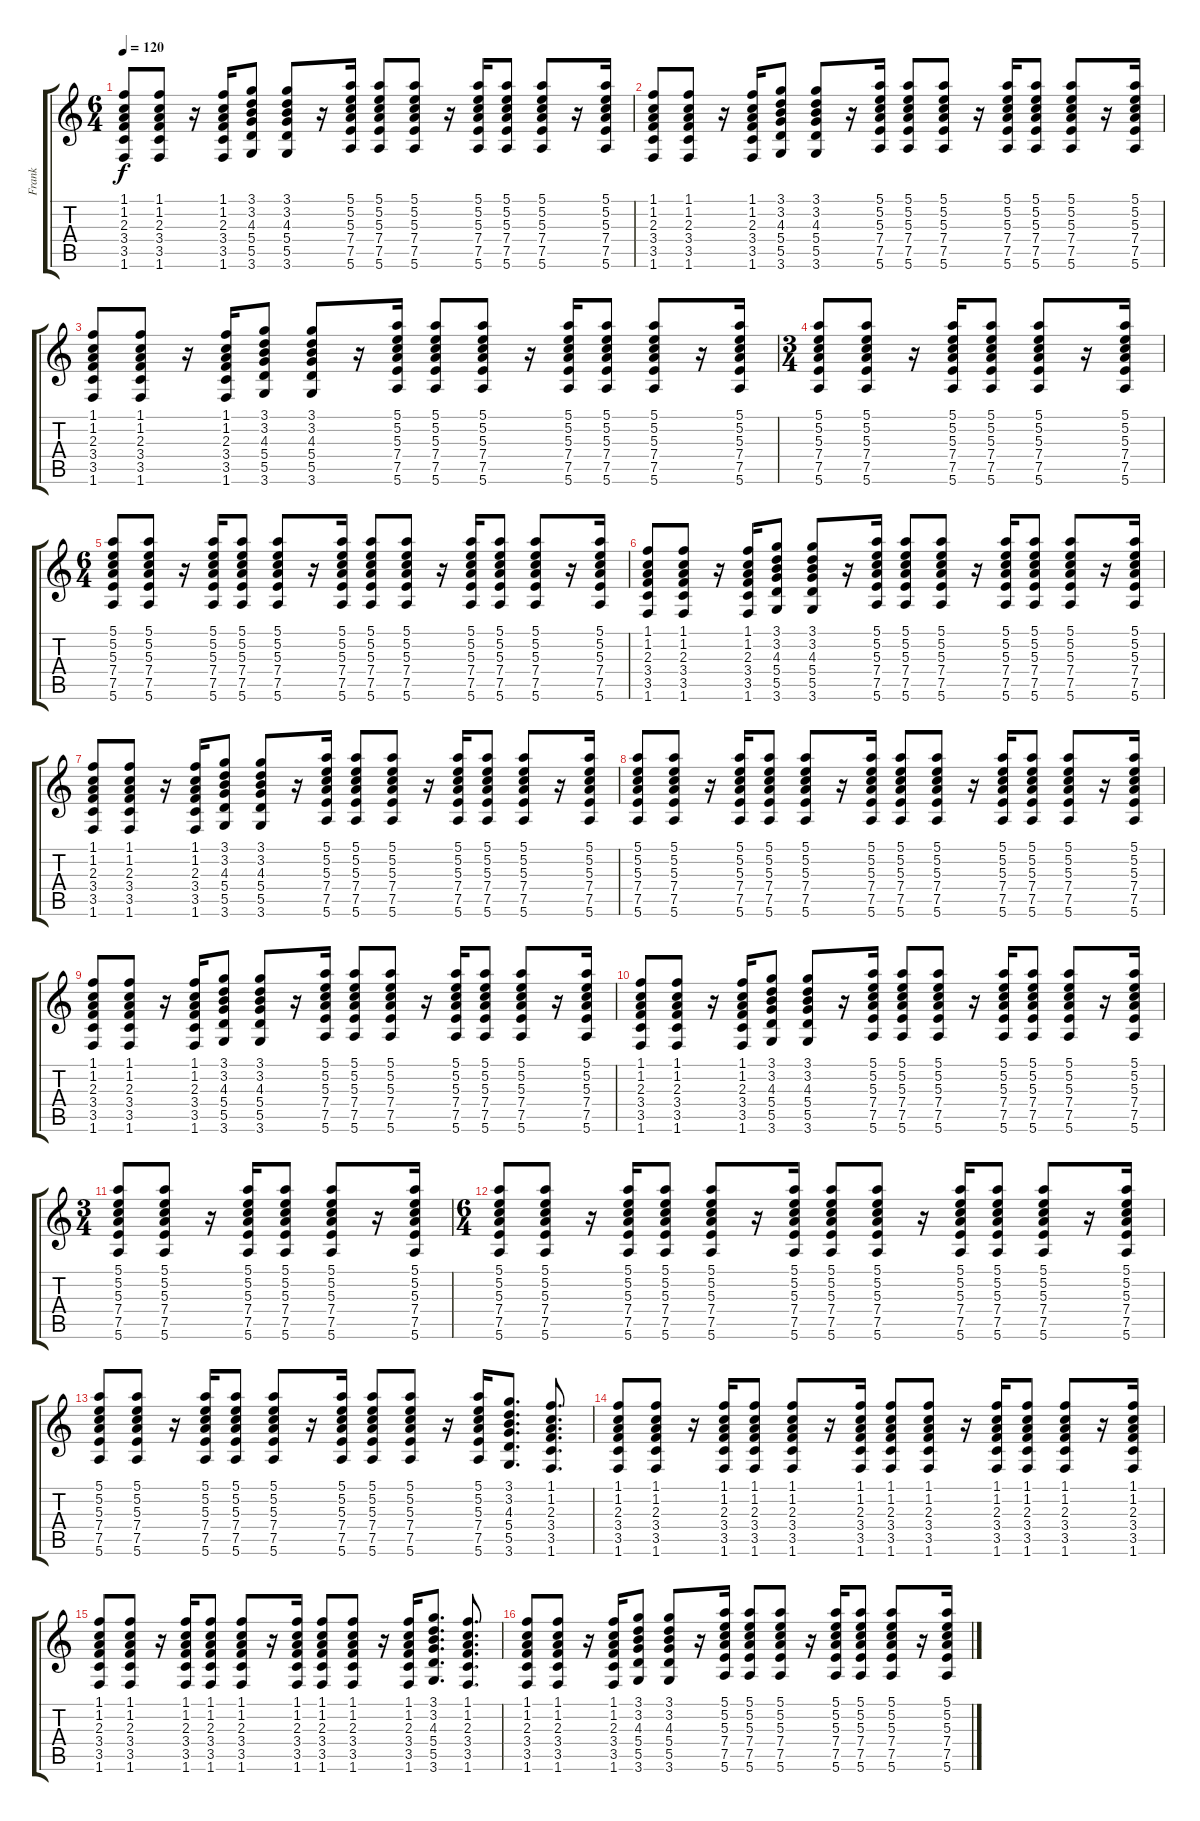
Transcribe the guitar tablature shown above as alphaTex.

\track ("Frank" "Frank") {instrument acousticguitarnylon}
\staff {score tabs}
\tuning (E4 B3 G3 D3 A2 E2) {hide}
\ts (6 4)
\tempo 120
\clef g2
\ks c
(1.1 1.2 2.3 3.4 3.5 1.6).8{dy f} (1.1 1.2 2.3 3.4 3.5 1.6).8 r.16 (1.1 1.2 2.3 3.4 3.5 1.6).16 (3.1 3.2 4.3 5.4 5.5 3.6).8 (3.1 3.2 4.3 5.4 5.5 3.6).8 r.16 (5.1 5.2 5.3 7.4 7.5 5.6).16 (5.1 5.2 5.3 7.4 7.5 5.6).8 (5.1 5.2 5.3 7.4 7.5 5.6).8 r.16 (5.1 5.2 5.3 7.4 7.5 5.6).16 (5.1 5.2 5.3 7.4 7.5 5.6).8 (5.1 5.2 5.3 7.4 7.5 5.6).8 r.16 (5.1 5.2 5.3 7.4 7.5 5.6).16 |
(1.1 1.2 2.3 3.4 3.5 1.6).8 (1.1 1.2 2.3 3.4 3.5 1.6).8 r.16 (1.1 1.2 2.3 3.4 3.5 1.6).16 (3.1 3.2 4.3 5.4 5.5 3.6).8 (3.1 3.2 4.3 5.4 5.5 3.6).8 r.16 (5.1 5.2 5.3 7.4 7.5 5.6).16 (5.1 5.2 5.3 7.4 7.5 5.6).8 (5.1 5.2 5.3 7.4 7.5 5.6).8 r.16 (5.1 5.2 5.3 7.4 7.5 5.6).16 (5.1 5.2 5.3 7.4 7.5 5.6).8 (5.1 5.2 5.3 7.4 7.5 5.6).8 r.16 (5.1 5.2 5.3 7.4 7.5 5.6).16 |
(1.1 1.2 2.3 3.4 3.5 1.6).8 (1.1 1.2 2.3 3.4 3.5 1.6).8 r.16 (1.1 1.2 2.3 3.4 3.5 1.6).16 (3.1 3.2 4.3 5.4 5.5 3.6).8 (3.1 3.2 4.3 5.4 5.5 3.6).8 r.16 (5.1 5.2 5.3 7.4 7.5 5.6).16 (5.1 5.2 5.3 7.4 7.5 5.6).8 (5.1 5.2 5.3 7.4 7.5 5.6).8 r.16 (5.1 5.2 5.3 7.4 7.5 5.6).16 (5.1 5.2 5.3 7.4 7.5 5.6).8 (5.1 5.2 5.3 7.4 7.5 5.6).8 r.16 (5.1 5.2 5.3 7.4 7.5 5.6).16 |
\ts (3 4)
(5.1 5.2 5.3 7.4 7.5 5.6).8 (5.1 5.2 5.3 7.4 7.5 5.6).8 r.16 (5.1 5.2 5.3 7.4 7.5 5.6).16 (5.1 5.2 5.3 7.4 7.5 5.6).8 (5.1 5.2 5.3 7.4 7.5 5.6).8 r.16 (5.1 5.2 5.3 7.4 7.5 5.6).16 |
\ts (6 4)
(5.1 5.2 5.3 7.4 7.5 5.6).8 (5.1 5.2 5.3 7.4 7.5 5.6).8 r.16 (5.1 5.2 5.3 7.4 7.5 5.6).16 (5.1 5.2 5.3 7.4 7.5 5.6).8 (5.1 5.2 5.3 7.4 7.5 5.6).8 r.16 (5.1 5.2 5.3 7.4 7.5 5.6).16 (5.1 5.2 5.3 7.4 7.5 5.6).8 (5.1 5.2 5.3 7.4 7.5 5.6).8 r.16 (5.1 5.2 5.3 7.4 7.5 5.6).16 (5.1 5.2 5.3 7.4 7.5 5.6).8 (5.1 5.2 5.3 7.4 7.5 5.6).8 r.16 (5.1 5.2 5.3 7.4 7.5 5.6).16 |
(1.1 1.2 2.3 3.4 3.5 1.6).8 (1.1 1.2 2.3 3.4 3.5 1.6).8 r.16 (1.1 1.2 2.3 3.4 3.5 1.6).16 (3.1 3.2 4.3 5.4 5.5 3.6).8 (3.1 3.2 4.3 5.4 5.5 3.6).8 r.16 (5.1 5.2 5.3 7.4 7.5 5.6).16 (5.1 5.2 5.3 7.4 7.5 5.6).8 (5.1 5.2 5.3 7.4 7.5 5.6).8 r.16 (5.1 5.2 5.3 7.4 7.5 5.6).16 (5.1 5.2 5.3 7.4 7.5 5.6).8 (5.1 5.2 5.3 7.4 7.5 5.6).8 r.16 (5.1 5.2 5.3 7.4 7.5 5.6).16 |
(1.1 1.2 2.3 3.4 3.5 1.6).8 (1.1 1.2 2.3 3.4 3.5 1.6).8 r.16 (1.1 1.2 2.3 3.4 3.5 1.6).16 (3.1 3.2 4.3 5.4 5.5 3.6).8 (3.1 3.2 4.3 5.4 5.5 3.6).8 r.16 (5.1 5.2 5.3 7.4 7.5 5.6).16 (5.1 5.2 5.3 7.4 7.5 5.6).8 (5.1 5.2 5.3 7.4 7.5 5.6).8 r.16 (5.1 5.2 5.3 7.4 7.5 5.6).16 (5.1 5.2 5.3 7.4 7.5 5.6).8 (5.1 5.2 5.3 7.4 7.5 5.6).8 r.16 (5.1 5.2 5.3 7.4 7.5 5.6).16 |
(5.1 5.2 5.3 7.4 7.5 5.6).8 (5.1 5.2 5.3 7.4 7.5 5.6).8 r.16 (5.1 5.2 5.3 7.4 7.5 5.6).16 (5.1 5.2 5.3 7.4 7.5 5.6).8 (5.1 5.2 5.3 7.4 7.5 5.6).8 r.16 (5.1 5.2 5.3 7.4 7.5 5.6).16 (5.1 5.2 5.3 7.4 7.5 5.6).8 (5.1 5.2 5.3 7.4 7.5 5.6).8 r.16 (5.1 5.2 5.3 7.4 7.5 5.6).16 (5.1 5.2 5.3 7.4 7.5 5.6).8 (5.1 5.2 5.3 7.4 7.5 5.6).8 r.16 (5.1 5.2 5.3 7.4 7.5 5.6).16 |
(1.1 1.2 2.3 3.4 3.5 1.6).8 (1.1 1.2 2.3 3.4 3.5 1.6).8 r.16 (1.1 1.2 2.3 3.4 3.5 1.6).16 (3.1 3.2 4.3 5.4 5.5 3.6).8 (3.1 3.2 4.3 5.4 5.5 3.6).8 r.16 (5.1 5.2 5.3 7.4 7.5 5.6).16 (5.1 5.2 5.3 7.4 7.5 5.6).8 (5.1 5.2 5.3 7.4 7.5 5.6).8 r.16 (5.1 5.2 5.3 7.4 7.5 5.6).16 (5.1 5.2 5.3 7.4 7.5 5.6).8 (5.1 5.2 5.3 7.4 7.5 5.6).8 r.16 (5.1 5.2 5.3 7.4 7.5 5.6).16 |
(1.1 1.2 2.3 3.4 3.5 1.6).8 (1.1 1.2 2.3 3.4 3.5 1.6).8 r.16 (1.1 1.2 2.3 3.4 3.5 1.6).16 (3.1 3.2 4.3 5.4 5.5 3.6).8 (3.1 3.2 4.3 5.4 5.5 3.6).8 r.16 (5.1 5.2 5.3 7.4 7.5 5.6).16 (5.1 5.2 5.3 7.4 7.5 5.6).8 (5.1 5.2 5.3 7.4 7.5 5.6).8 r.16 (5.1 5.2 5.3 7.4 7.5 5.6).16 (5.1 5.2 5.3 7.4 7.5 5.6).8 (5.1 5.2 5.3 7.4 7.5 5.6).8 r.16 (5.1 5.2 5.3 7.4 7.5 5.6).16 |
\ts (3 4)
(5.1 5.2 5.3 7.4 7.5 5.6).8 (5.1 5.2 5.3 7.4 7.5 5.6).8 r.16 (5.1 5.2 5.3 7.4 7.5 5.6).16 (5.1 5.2 5.3 7.4 7.5 5.6).8 (5.1 5.2 5.3 7.4 7.5 5.6).8 r.16 (5.1 5.2 5.3 7.4 7.5 5.6).16 |
\ts (6 4)
(5.1 5.2 5.3 7.4 7.5 5.6).8 (5.1 5.2 5.3 7.4 7.5 5.6).8 r.16 (5.1 5.2 5.3 7.4 7.5 5.6).16 (5.1 5.2 5.3 7.4 7.5 5.6).8 (5.1 5.2 5.3 7.4 7.5 5.6).8 r.16 (5.1 5.2 5.3 7.4 7.5 5.6).16 (5.1 5.2 5.3 7.4 7.5 5.6).8 (5.1 5.2 5.3 7.4 7.5 5.6).8 r.16 (5.1 5.2 5.3 7.4 7.5 5.6).16 (5.1 5.2 5.3 7.4 7.5 5.6).8 (5.1 5.2 5.3 7.4 7.5 5.6).8 r.16 (5.1 5.2 5.3 7.4 7.5 5.6).16 |
(5.1 5.2 5.3 7.4 7.5 5.6).8 (5.1 5.2 5.3 7.4 7.5 5.6).8 r.16 (5.1 5.2 5.3 7.4 7.5 5.6).16 (5.1 5.2 5.3 7.4 7.5 5.6).8 (5.1 5.2 5.3 7.4 7.5 5.6).8 r.16 (5.1 5.2 5.3 7.4 7.5 5.6).16 (5.1 5.2 5.3 7.4 7.5 5.6).8 (5.1 5.2 5.3 7.4 7.5 5.6).8 r.16 (5.1 5.2 5.3 7.4 7.5 5.6).16 (3.1 3.2 4.3 5.4 5.5 3.6).8{d} (1.1 1.2 2.3 3.4 3.5 1.6).8{d} |
(1.1 1.2 2.3 3.4 3.5 1.6).8 (1.1 1.2 2.3 3.4 3.5 1.6).8 r.16 (1.1 1.2 2.3 3.4 3.5 1.6).16 (1.1 1.2 2.3 3.4 3.5 1.6).8 (1.1 1.2 2.3 3.4 3.5 1.6).8 r.16 (1.1 1.2 2.3 3.4 3.5 1.6).16 (1.1 1.2 2.3 3.4 3.5 1.6).8 (1.1 1.2 2.3 3.4 3.5 1.6).8 r.16 (1.1 1.2 2.3 3.4 3.5 1.6).16 (1.1 1.2 2.3 3.4 3.5 1.6).8 (1.1 1.2 2.3 3.4 3.5 1.6).8 r.16 (1.1 1.2 2.3 3.4 3.5 1.6).16 |
(1.1 1.2 2.3 3.4 3.5 1.6).8 (1.1 1.2 2.3 3.4 3.5 1.6).8 r.16 (1.1 1.2 2.3 3.4 3.5 1.6).16 (1.1 1.2 2.3 3.4 3.5 1.6).8 (1.1 1.2 2.3 3.4 3.5 1.6).8 r.16 (1.1 1.2 2.3 3.4 3.5 1.6).16 (1.1 1.2 2.3 3.4 3.5 1.6).8 (1.1 1.2 2.3 3.4 3.5 1.6).8 r.16 (1.1 1.2 2.3 3.4 3.5 1.6).16 (3.1 3.2 4.3 5.4 5.5 3.6).8{d} (1.1 1.2 2.3 3.4 3.5 1.6).8{d} |
(1.1 1.2 2.3 3.4 3.5 1.6).8 (1.1 1.2 2.3 3.4 3.5 1.6).8 r.16 (1.1 1.2 2.3 3.4 3.5 1.6).16 (3.1 3.2 4.3 5.4 5.5 3.6).8 (3.1 3.2 4.3 5.4 5.5 3.6).8 r.16 (5.1 5.2 5.3 7.4 7.5 5.6).16 (5.1 5.2 5.3 7.4 7.5 5.6).8 (5.1 5.2 5.3 7.4 7.5 5.6).8 r.16 (5.1 5.2 5.3 7.4 7.5 5.6).16 (5.1 5.2 5.3 7.4 7.5 5.6).8 (5.1 5.2 5.3 7.4 7.5 5.6).8 r.16 (5.1 5.2 5.3 7.4 7.5 5.6).16
